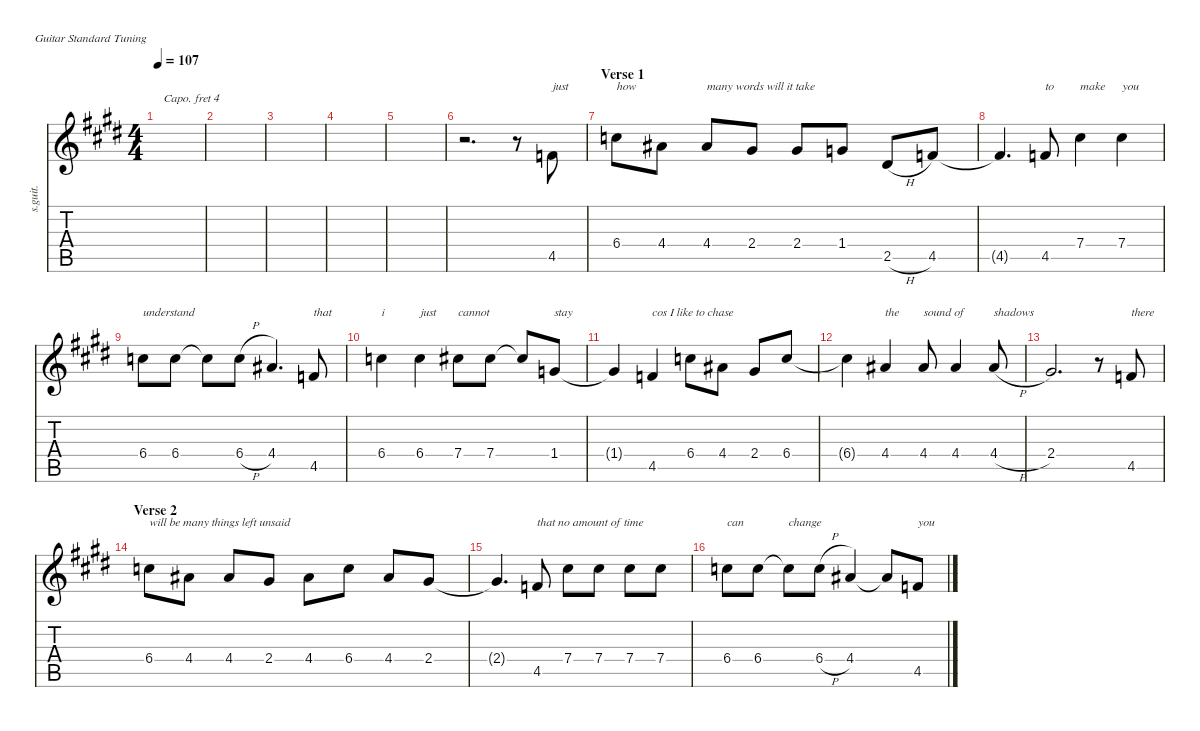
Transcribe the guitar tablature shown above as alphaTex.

\defaultSystemsLayout 4
\hideDynamics
\bracketExtendMode nobrackets
\otherSystemsTrackNameOrientation horizontal
\track ("Steel Guitar" "s.guit.") {instrument acousticguitarsteel}
\staff {score tabs}
\capo 4
\tuning (E4 B3 G3 D3 A2 E2)
\ts (4 4)
\tempo 107
\clef g2
\ks e
|
|
|
|
|
r.2{d beam Down} r.8{beam Down} 4.5{acc forcenatural}.8{txt "just" beam Up} |
\section ("" "Verse 1")
6.4{acc forcenatural}.8{txt "how" beam Down} 4.4{acc #}.8{beam Down} 4.4{acc #}.8{txt "many words will it take" beam Up} 2.4{acc #}.8{beam Up} 2.4{acc #}.8{beam Up} 1.4{acc forcenatural}.8{beam Up} 2.5{h acc #}.8{beam Up} 4.5{acc forcenatural}.8{beam Up} |
4.5{t acc forcenatural}.4{d beam Up} 4.5{acc forcenatural}.8{txt "to" beam Up} 7.4{acc #}.4{txt "make" beam Down} 7.4{acc #}.4{txt "you" beam Down} |
6.4{acc forcenatural}.8{txt "understand" beam Down} 6.4{acc forcenatural}.8{beam Down} 6.4{t acc forcenatural}.8{beam Down} 6.4{h acc forcenatural}.8{beam Down} 4.4{acc #}.4{d beam Up} 4.5{acc forcenatural}.8{txt "that" beam Up} |
6.4{acc forcenatural}.4{txt "i " beam Down} 6.4{acc forcenatural}.4{txt "just" beam Down} 7.4{acc #}.8{txt "cannot" beam Down} 7.4{acc #}.8{beam Down} 7.4{t acc #}.8{beam Up} 1.4{acc forcenatural}.8{txt "stay" beam Up} |
1.4{t acc forcenatural}.4{beam Up} 4.5{acc forcenatural}.4{txt "cos I like to chase" beam Up} 6.4{acc forcenatural}.8{beam Down} 4.4{acc #}.8{beam Down} 2.4{acc #}.8{beam Up} 6.4{acc forcenatural}.8{beam Up} |
6.4{t acc forcenatural}.4{beam Down} 4.4{acc #}.4{txt "the" beam Up} 4.4{acc #}.8{txt "sound of" beam Up} 4.4{acc #}.4{beam Up} 4.4{h acc #}.8{txt "shadows" beam Up} |
2.4{acc #}.2{d beam Up} r.8{beam Up} 4.5{acc forcenatural}.8{txt "there" beam Up} |
\section ("" "Verse 2")
6.4{acc forcenatural}.8{txt "will be many things left unsaid" beam Down} 4.4{acc #}.8{beam Down} 4.4{acc #}.8{beam Up} 2.4{acc #}.8{beam Up} 4.4{acc #}.8{beam Down} 6.4{acc forcenatural}.8{beam Down} 4.4{acc #}.8{beam Up} 2.4{acc #}.8{beam Up} |
2.4{t acc #}.4{d beam Up} 4.5{acc forcenatural}.8{txt "that no amount of time" beam Up} 7.4{acc #}.8{beam Down} 7.4{acc #}.8{beam Down} 7.4{acc #}.8{beam Down} 7.4{acc #}.8{beam Down} |
6.4{acc forcenatural}.8{txt "can" beam Down} 6.4{acc forcenatural}.8{beam Down} 6.4{t acc forcenatural}.8{txt "change" beam Down} 6.4{h acc forcenatural}.8{beam Down} 4.4{acc #}.4{beam Up} 4.4{t acc #}.8{beam Up} 4.5{acc forcenatural}.8{txt "you" beam Up}
